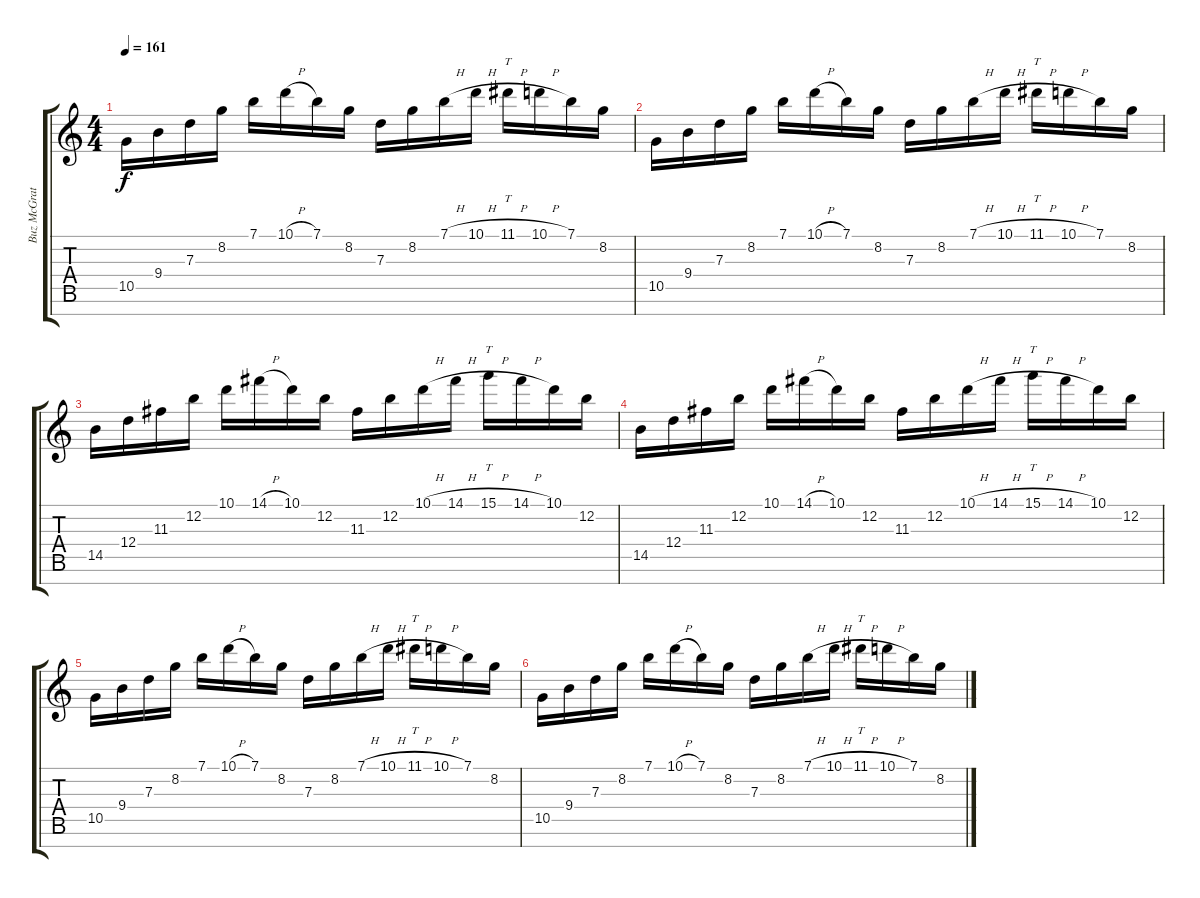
\track ("Buz McGrath" "Buz McGrat") {instrument distortionguitar}
\staff {score tabs}
\tuning (E4 B3 G3 D3 A2 E2 B1) {hide}
\ts (4 4)
\tempo 161
\clef g2
\ks c
10.5.16{dy f} 9.4.16 7.3.16 8.2.16 7.1.16 10.1{h}.16 7.1.16 8.2.16 7.3.16 8.2.16 7.1{h}.16 10.1{h}.16 11.1{h}.16{tt} 10.1{h}.16 7.1.16 8.2.16 |
10.5.16 9.4.16 7.3.16 8.2.16 7.1.16 10.1{h}.16 7.1.16 8.2.16 7.3.16 8.2.16 7.1{h}.16 10.1{h}.16 11.1{h}.16{tt} 10.1{h}.16 7.1.16 8.2.16 |
14.5.16 12.4.16 11.3.16 12.2.16 10.1.16 14.1{h}.16 10.1.16 12.2.16 11.3.16 12.2.16 10.1{h}.16 14.1{h}.16 15.1{h}.16{tt} 14.1{h}.16 10.1.16 12.2.16 |
14.5.16 12.4.16 11.3.16 12.2.16 10.1.16 14.1{h}.16 10.1.16 12.2.16 11.3.16 12.2.16 10.1{h}.16 14.1{h}.16 15.1{h}.16{tt} 14.1{h}.16 10.1.16 12.2.16 |
10.5.16 9.4.16 7.3.16 8.2.16 7.1.16 10.1{h}.16 7.1.16 8.2.16 7.3.16 8.2.16 7.1{h}.16 10.1{h}.16 11.1{h}.16{tt} 10.1{h}.16 7.1.16 8.2.16 |
10.5.16 9.4.16 7.3.16 8.2.16 7.1.16 10.1{h}.16 7.1.16 8.2.16 7.3.16 8.2.16 7.1{h}.16 10.1{h}.16 11.1{h}.16{tt} 10.1{h}.16 7.1.16 8.2.16
